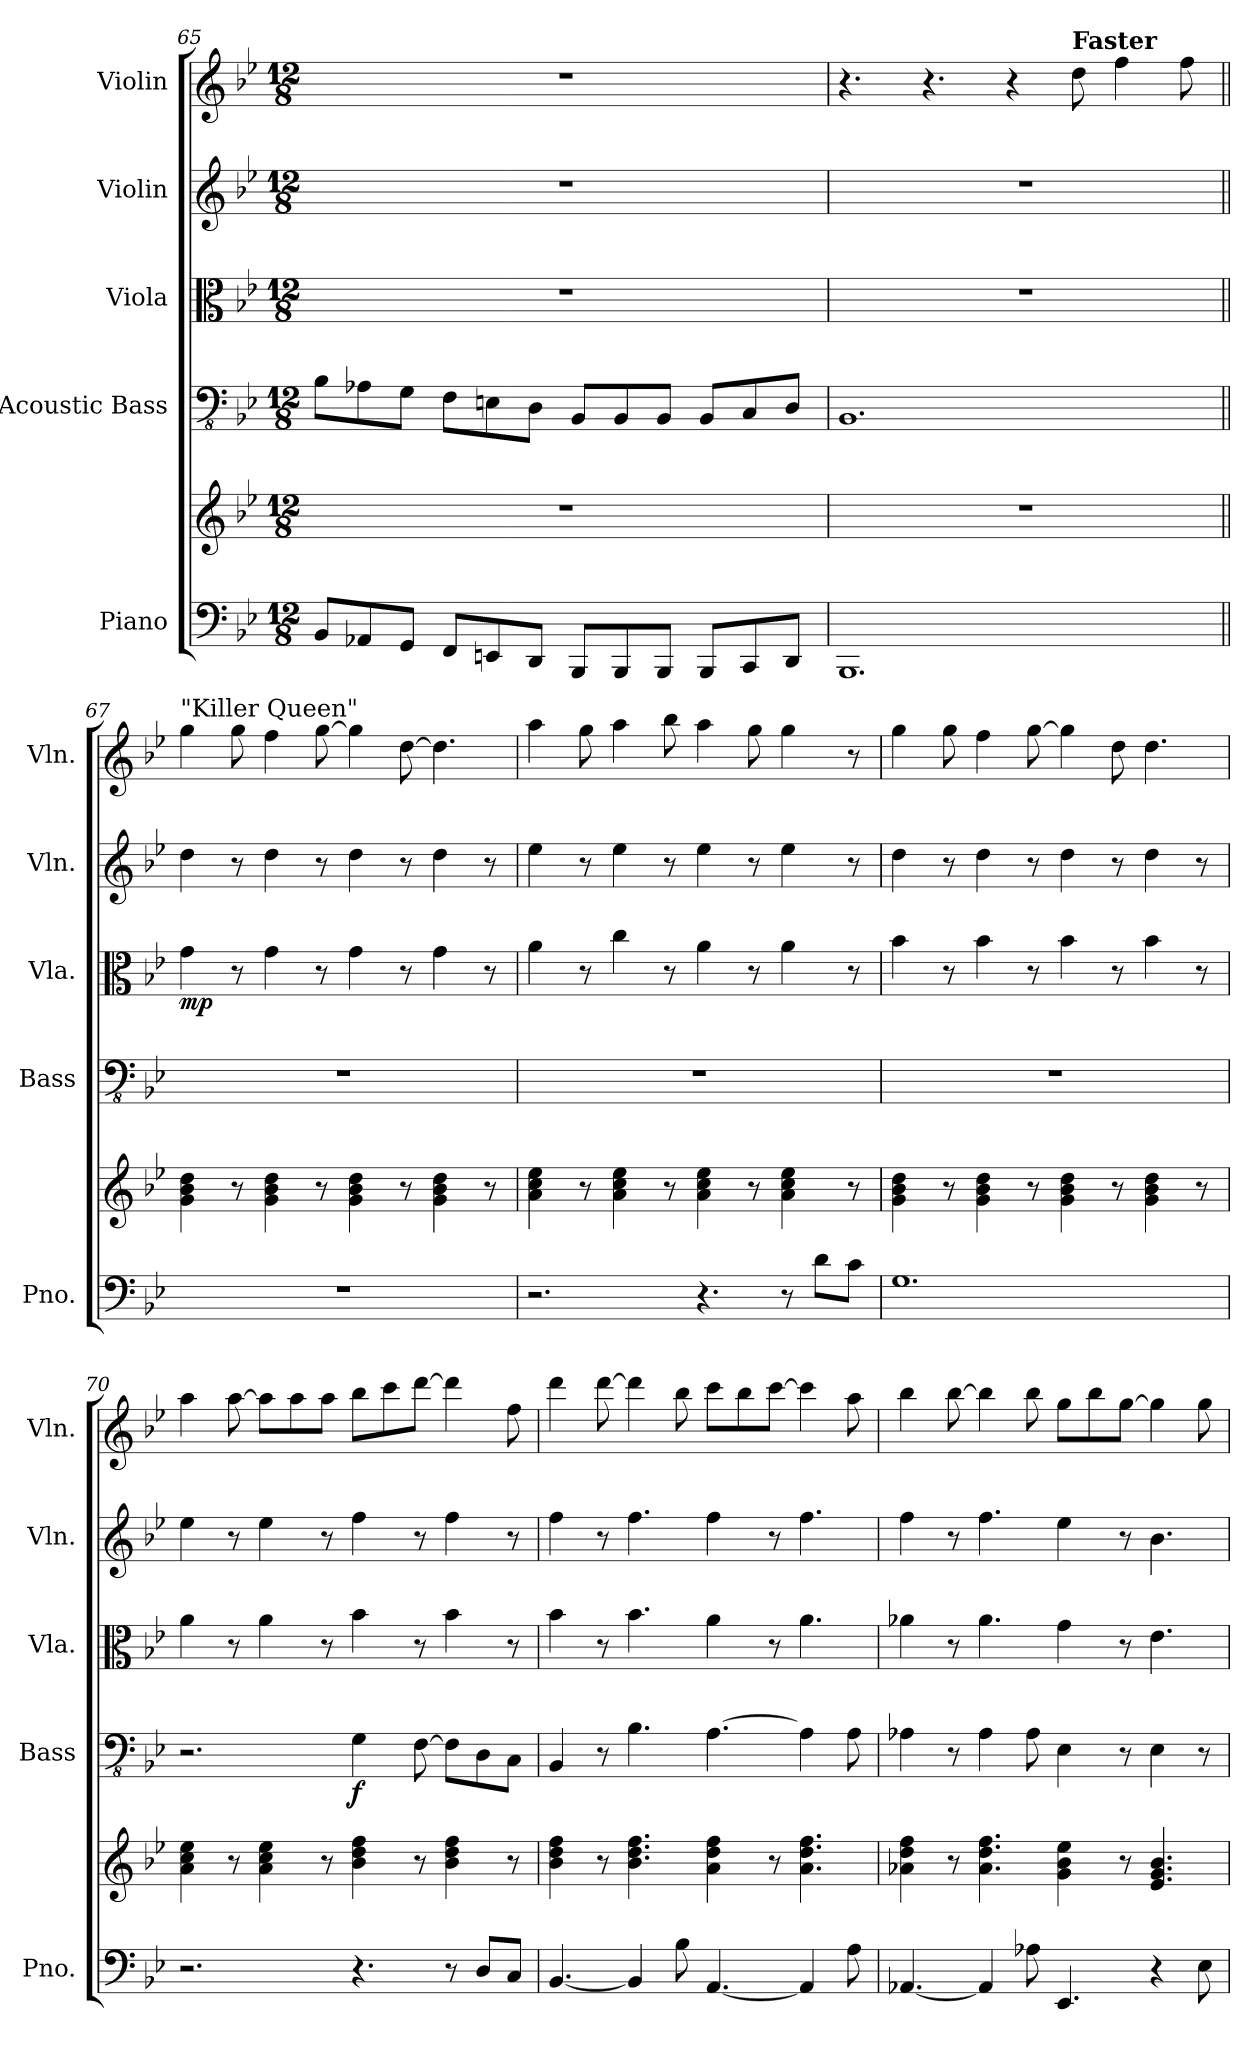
**kern	**kern	**kern	**dynam	**kern	**dynam	**kern	**kern
*part5	*part5	*part4	*part4	*part3	*part3	*part2	*part1
*staff6	*staff5	*staff4	*staff4	*staff3	*staff3	*staff2	*staff1
*I"Piano	*	*I"Acoustic Bass	*	*I"Viola	*	*I"Violin	*I"Violin
*I'Pno.	*	*I'Bass	*	*I'Vla.	*	*I'Vln.	*I'Vln.
!!LO:PB:g=z
*clefF4	*clefG2	*clefFv4	*	*clefC3	*	*clefG2	*clefG2
*k[b-e-]	*k[b-e-]	*k[b-e-]	*	*k[b-e-]	*	*k[b-e-]	*k[b-e-]
*M12/8	*M12/8	*M12/8	*	*M12/8	*	*M12/8	*M12/8
=65	=65	=65	=65	=65	=65	=65	=65
8BB-/L	1.r	8BB-\L	.	1.r	.	1.r	1.r
8AA-X/	.	8AA-X\	.	.	.	.	.
8GG/J	.	8GG\J	.	.	.	.	.
8FF/L	.	8FF\L	.	.	.	.	.
8EEn/	.	8EEn\	.	.	.	.	.
8DD/J	.	8DD\J	.	.	.	.	.
8BBB-/L	.	8BBB-/L	.	.	.	.	.
8BBB-/	.	8BBB-/	.	.	.	.	.
8BBB-/J	.	8BBB-/J	.	.	.	.	.
8BBB-/L	.	8BBB-/L	.	.	.	.	.
8CC/	.	8CC/	.	.	.	.	.
8DD/J	.	8DD/J	.	.	.	.	.
=66	=66	=66	=66	=66	=66	=66	=66
1.BBB-	1.r	1.BBB-	.	1.r	.	1.r	4.r
.	.	.	.	.	.	.	4.r
.	.	.	.	.	.	.	4r
!	!	!	!	!	!	!	!LO:TX:a:B:t=Faster
.	.	.	.	.	.	.	8dd\
.	.	.	.	.	.	.	4ff\
.	.	.	.	.	.	.	8ff\
=67||	=67||	=67||	=67||	=67||	=67||	=67||	=67||
!	!	!	!	!	!	!	!LO:TX:a:t="Killer Queen"
!	!	!	!	!	!LO:DY:b	!	!
1.r	4g\ 4b-\ 4dd\	1.r	.	4g\	mp	4dd\	4gg\
.	8r	.	.	8r	.	8r	8gg\
.	4g\ 4b-\ 4dd\	.	.	4g\	.	4dd\	4ff\
.	8r	.	.	8r	.	8r	[8gg\
.	4g\ 4b-\ 4dd\	.	.	4g\	.	4dd\	4gg\]
.	8r	.	.	8r	.	8r	[8dd\
.	4g\ 4b-\ 4dd\	.	.	4g\	.	4dd\	4.dd\]
.	8r	.	.	8r	.	8r	.
=68	=68	=68	=68	=68	=68	=68	=68
2.r	4a\ 4cc\ 4ee-\	1.r	.	4a\	.	4ee-\	4aa\
.	8r	.	.	8r	.	8r	8gg\
.	4a\ 4cc\ 4ee-\	.	.	4cc\	.	4ee-\	4aa\
.	8r	.	.	8r	.	8r	8bb-\
4.r	4a\ 4cc\ 4ee-\	.	.	4a\	.	4ee-\	4aa\
.	8r	.	.	8r	.	8r	8gg\
8r	4a\ 4cc\ 4ee-\	.	.	4a\	.	4ee-\	4gg\
8d\L	.	.	.	.	.	.	.
8c\J	8r	.	.	8r	.	8r	8r
=69	=69	=69	=69	=69	=69	=69	=69
1.G	4g\ 4b-\ 4dd\	1.r	.	4b-\	.	4dd\	4gg\
.	8r	.	.	8r	.	8r	8gg\
.	4g\ 4b-\ 4dd\	.	.	4b-\	.	4dd\	4ff\
.	8r	.	.	8r	.	8r	[8gg\
.	4g\ 4b-\ 4dd\	.	.	4b-\	.	4dd\	4gg\]
.	8r	.	.	8r	.	8r	8dd\
.	4g\ 4b-\ 4dd\	.	.	4b-\	.	4dd\	4.dd\
.	8r	.	.	8r	.	8r	.
!!LO:LB:g=z
=70	=70	=70	=70	=70	=70	=70	=70
2.r	4a\ 4cc\ 4ee-\	2.r	.	4a\	.	4ee-\	4aa\
.	8r	.	.	8r	.	8r	[8aa\
.	4a\ 4cc\ 4ee-\	.	.	4a\	.	4ee-\	8aa\L]
.	.	.	.	.	.	.	8aa\
.	8r	.	.	8r	.	8r	8aa\J
!	!	!	!LO:DY:b	!	!	!	!
4.r	4b-\ 4dd\ 4ff\	4GG\	f	4b-\	.	4ff\	8bb-\L
.	.	.	.	.	.	.	8ccc\
.	8r	[8FF\	.	8r	.	8r	[8ddd\J
8r	4b-\ 4dd\ 4ff\	8FF\L]	.	4b-\	.	4ff\	4ddd\]
8D/L	.	8DD\	.	.	.	.	.
8C/J	8r	8CC\J	.	8r	.	8r	8ff\
=71	=71	=71	=71	=71	=71	=71	=71
[4.BB-/	4b-\ 4dd\ 4ff\	4BBB-/	.	4b-\	.	4ff\	4ddd\
.	8r	8r	.	8r	.	8r	[8ddd\
4BB-/]	4.b-\ 4.dd\ 4.ff\	4.BB-\	.	4.b-\	.	4.ff\	4ddd\]
8B-\	.	.	.	.	.	.	8bb-\
[4.AA/	4a\ 4dd\ 4ff\	[4.AA\	.	4a\	.	4ff\	8ccc\L
.	.	.	.	.	.	.	8bb-\
.	8r	.	.	8r	.	8r	[8ccc\J
4AA/]	4.a\ 4.dd\ 4.ff\	4AA\]	.	4.a\	.	4.ff\	4ccc\]
8A\	.	8AA\	.	.	.	.	8aa\
=72	=72	=72	=72	=72	=72	=72	=72
[4.AA-X/	4a-X\ 4dd\ 4ff\	4AA-X\	.	4a-X\	.	4ff\	4bb-\
.	8r	8r	.	8r	.	8r	[8bb-\
4AA-/]	4.a-\ 4.dd\ 4.ff\	4AA-\	.	4.a-\	.	4.ff\	4bb-\]
8A-X\	.	8AA-\	.	.	.	.	8bb-\
4.EE-/	4g\ 4b-\ 4ee-\	4EE-\	.	4g\	.	4ee-\	8gg\L
.	.	.	.	.	.	.	8bb-\
.	8r	8r	.	8r	.	8r	[8gg\J
4r	4.e-/ 4.g/ 4.b-/	4EE-\	.	4.e-\	.	4.b-\	4gg\]
8E-\	.	8r	.	.	.	.	8gg\
=	=	=	=	=	=	=	=
*-	*-	*-	*-	*-	*-	*-	*-
